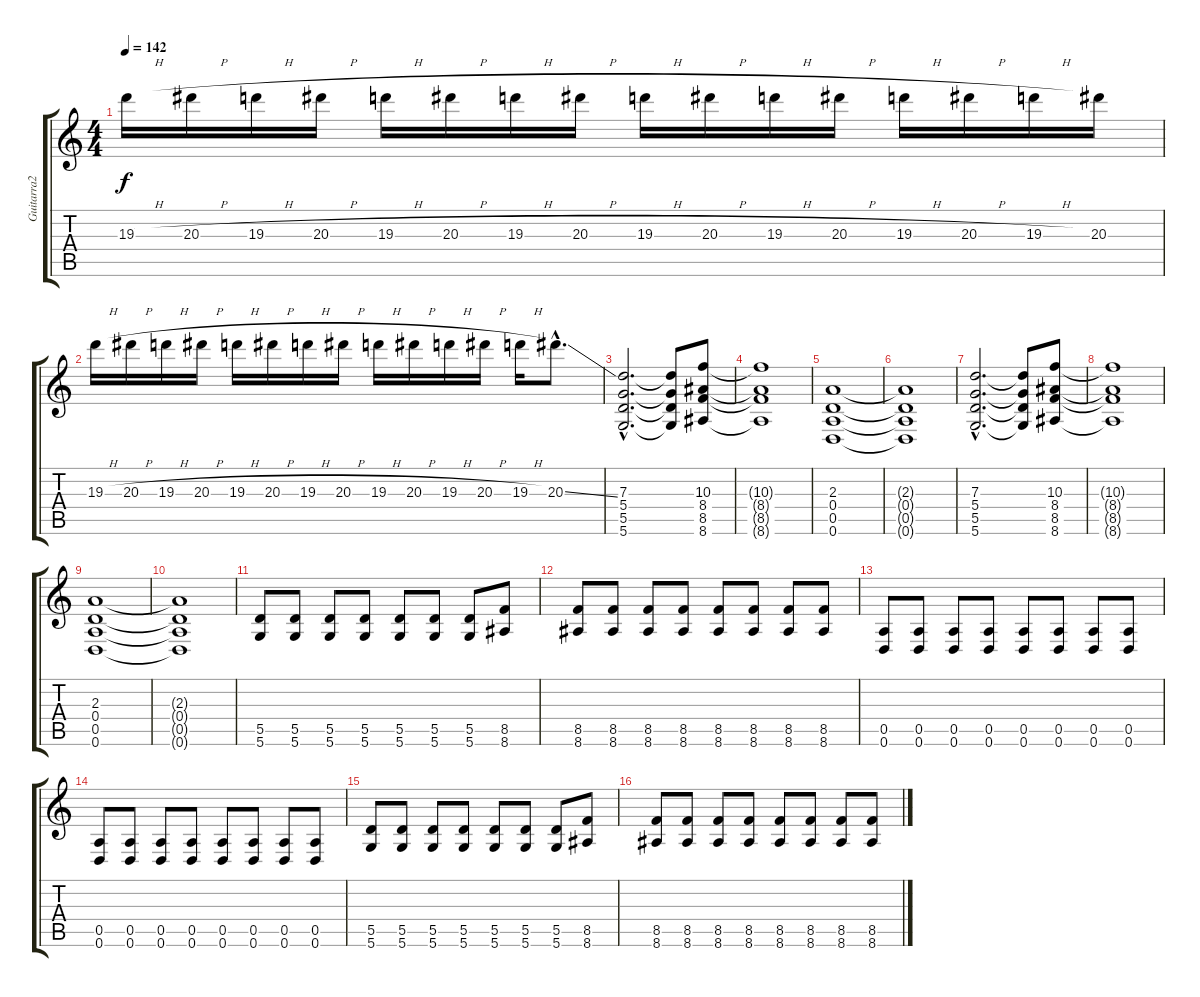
\track ("Guitarra2" "Guitarra2") {instrument overdrivenguitar}
\staff {score tabs}
\tuning (E4 B3 G3 D3 A2 D2) {hide}
\ts (4 4)
\tempo 142
\clef g2
\ks c
19.3{h}.16{dy f volume 8} 20.3{h}.16 19.3{h}.16 20.3{h}.16 19.3{h}.16 20.3{h}.16 19.3{h}.16 20.3{h}.16 19.3{h}.16 20.3{h}.16 19.3{h}.16 20.3{h}.16 19.3{h}.16 20.3{h}.16 19.3{h}.16 20.3.16 |
19.3{h}.16{volume 8} 20.3{h}.16 19.3{h}.16 20.3{h}.16 19.3{h}.16 20.3{h}.16 19.3{h}.16 20.3{h}.16 19.3{h}.16 20.3{h}.16 19.3{h}.16 20.3{h}.16 19.3{h}.16 20.3{ss hac}.8{d} |
(7.3{hac} 5.4{hac} 5.5{hac} 5.6{hac}).2{d volume 11} (7.3{t} 5.4{t} 5.5{t} 5.6{t}).8 (10.3 8.4 8.5 8.6).8 |
(10.3{t} 8.4{t} 8.5{t} 8.6{t}).1 |
(2.3 0.4 0.5 0.6).1{volume 5} |
(2.3{t} 0.4{t} 0.5{t} 0.6{t}).1 |
(7.3{hac} 5.4{hac} 5.5{hac} 5.6{hac}).2{d} (7.3{t} 5.4{t} 5.5{t} 5.6{t}).8 (10.3 8.4 8.5 8.6).8 |
(10.3{t} 8.4{t} 8.5{t} 8.6{t}).1 |
(2.3 0.4 0.5 0.6).1{volume 5} |
(2.3{t} 0.4{t} 0.5{t} 0.6{t}).1 |
(5.5 5.6).8{volume 11} (5.5 5.6).8 (5.5 5.6).8 (5.5 5.6).8 (5.5 5.6).8 (5.5 5.6).8 (5.5 5.6).8 (8.5 8.6).8 |
(8.5 8.6).8 (8.5 8.6).8 (8.5 8.6).8 (8.5 8.6).8 (8.5 8.6).8 (8.5 8.6).8 (8.5 8.6).8 (8.5 8.6).8 |
(0.5 0.6).8 (0.5 0.6).8 (0.5 0.6).8 (0.5 0.6).8 (0.5 0.6).8 (0.5 0.6).8 (0.5 0.6).8 (0.5 0.6).8 |
(0.5 0.6).8 (0.5 0.6).8 (0.5 0.6).8 (0.5 0.6).8 (0.5 0.6).8 (0.5 0.6).8 (0.5 0.6).8 (0.5 0.6).8 |
(5.5 5.6).8{volume 11} (5.5 5.6).8 (5.5 5.6).8 (5.5 5.6).8 (5.5 5.6).8 (5.5 5.6).8 (5.5 5.6).8 (8.5 8.6).8 |
(8.5 8.6).8 (8.5 8.6).8 (8.5 8.6).8 (8.5 8.6).8 (8.5 8.6).8 (8.5 8.6).8 (8.5 8.6).8 (8.5 8.6).8
